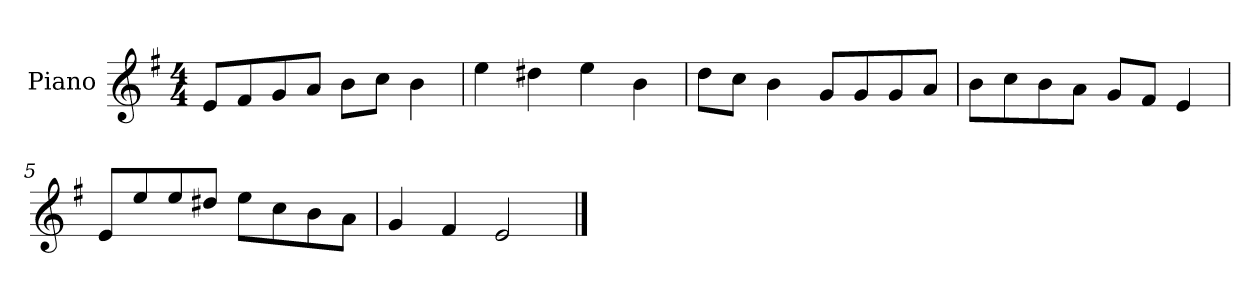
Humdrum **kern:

**kern
*part1
*staff1
*I"Piano
*I'P-no
*clefG2
*k[f#]
*M4/4
*MM90
=1
8e/L
8f#/
8g/
8a/J
8b\L
8cc\J
4b\
=2
4ee\
4dd#X\
4ee\
4b\
=3
8dd\L
8cc\J
4b\
8g/L
8g/
8g/
8a/J
=4
8b\L
8cc\
8b\
8a\J
8g/L
8f#/J
4e/
=5
8e/L
8ee/
8ee/
8dd#X/J
8ee\L
8cc\
8b\
8a\J
=6
4g/
4f#/
2e/
==
*-
